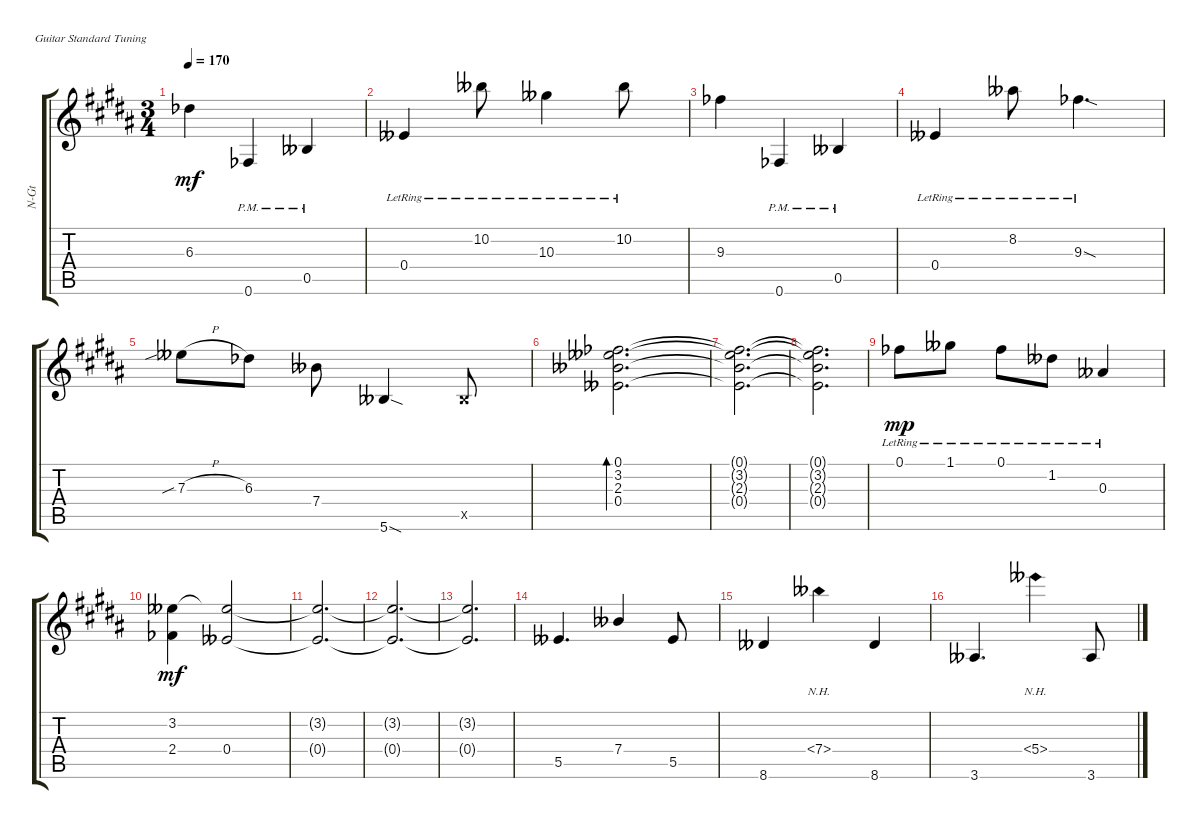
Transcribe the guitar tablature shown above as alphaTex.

\defaultSystemsLayout 4
\bracketExtendMode groupsimilarinstruments
\otherSystemsTrackNameOrientation horizontal
\track ("Nylon Guitar" "N-Gt") {instrument acousticguitarnylon}
\staff {score tabs}
\tuning (E4 B3 G3 D3 A2 E2)
\ts (3 4)
\tempo 170
\clef g2
\ks b
6.3{acc b}.4{dy mf beam Down} 0.6{pm acc b}.4{beam Up} 0.5{pm acc bb}.4{beam Up} |
0.4{lr acc bb}.4{beam Up} 10.2{lr acc bb}.8{beam Down} 10.3{lr acc bb}.4{beam Down} 10.2{lr acc bb}.8{beam Down} |
9.3{acc b}.4{beam Down} 0.6{pm acc b}.4{beam Up} 0.5{pm acc bb}.4{beam Up} |
0.4{lr acc bb}.4{beam Up} 8.2{lr acc bb}.8{beam Down} 9.3{sod lr acc b}.4{d beam Down} |
7.3{sib h acc bb}.8{beam Down} 6.3{acc b}.8{beam Down} 7.4{acc bb}.8{beam Down} 5.6{sod acc bb}.4{beam Up} 0.5{x acc bb}.8{beam Up} |
(0.4{acc bb} 2.3{acc bb} 3.2{acc bb} 0.1{acc b}).2{d bd 239 beam Down} |
(0.4{t acc bb} 2.3{t acc bb} 3.2{t acc bb} 0.1{t acc b}).2{d beam Down} |
(0.4{t acc bb} 2.3{t acc bb} 3.2{t acc bb} 0.1{t acc b}).2{d beam Down} |
0.1{lr acc b}.8{dy mp beam Down} 1.1{lr acc bb}.8{beam Down} 0.1{lr acc b}.8{beam Down} 1.2{lr acc bb}.8{beam Down} 0.3{lr acc bb}.4{beam Up} |
(3.2{acc bb} 2.4{acc b}).4{dy mf beam Down} (0.4{acc bb} 3.2{t acc bb}).2{beam Up} |
(0.4{t acc bb} 3.2{t acc bb}).2{d beam Up} |
(0.4{t acc bb} 3.2{t acc bb}).2{d beam Up} |
(0.4{t acc bb} 3.2{t acc bb}).2{d beam Up} |
5.5{acc bb}.4{d beam Up} 7.4{acc bb}.4{beam Up} 5.5{acc bb}.8{beam Up} |
8.6{acc bb}.4{beam Up} 7.4{nh acc bb}.4{beam Down} 8.6{acc bb}.4{beam Up} |
3.6{acc bb}.4{d beam Up} 5.4{nh acc bb}.4{beam Down} 3.6{acc bb}.8{beam Up}
